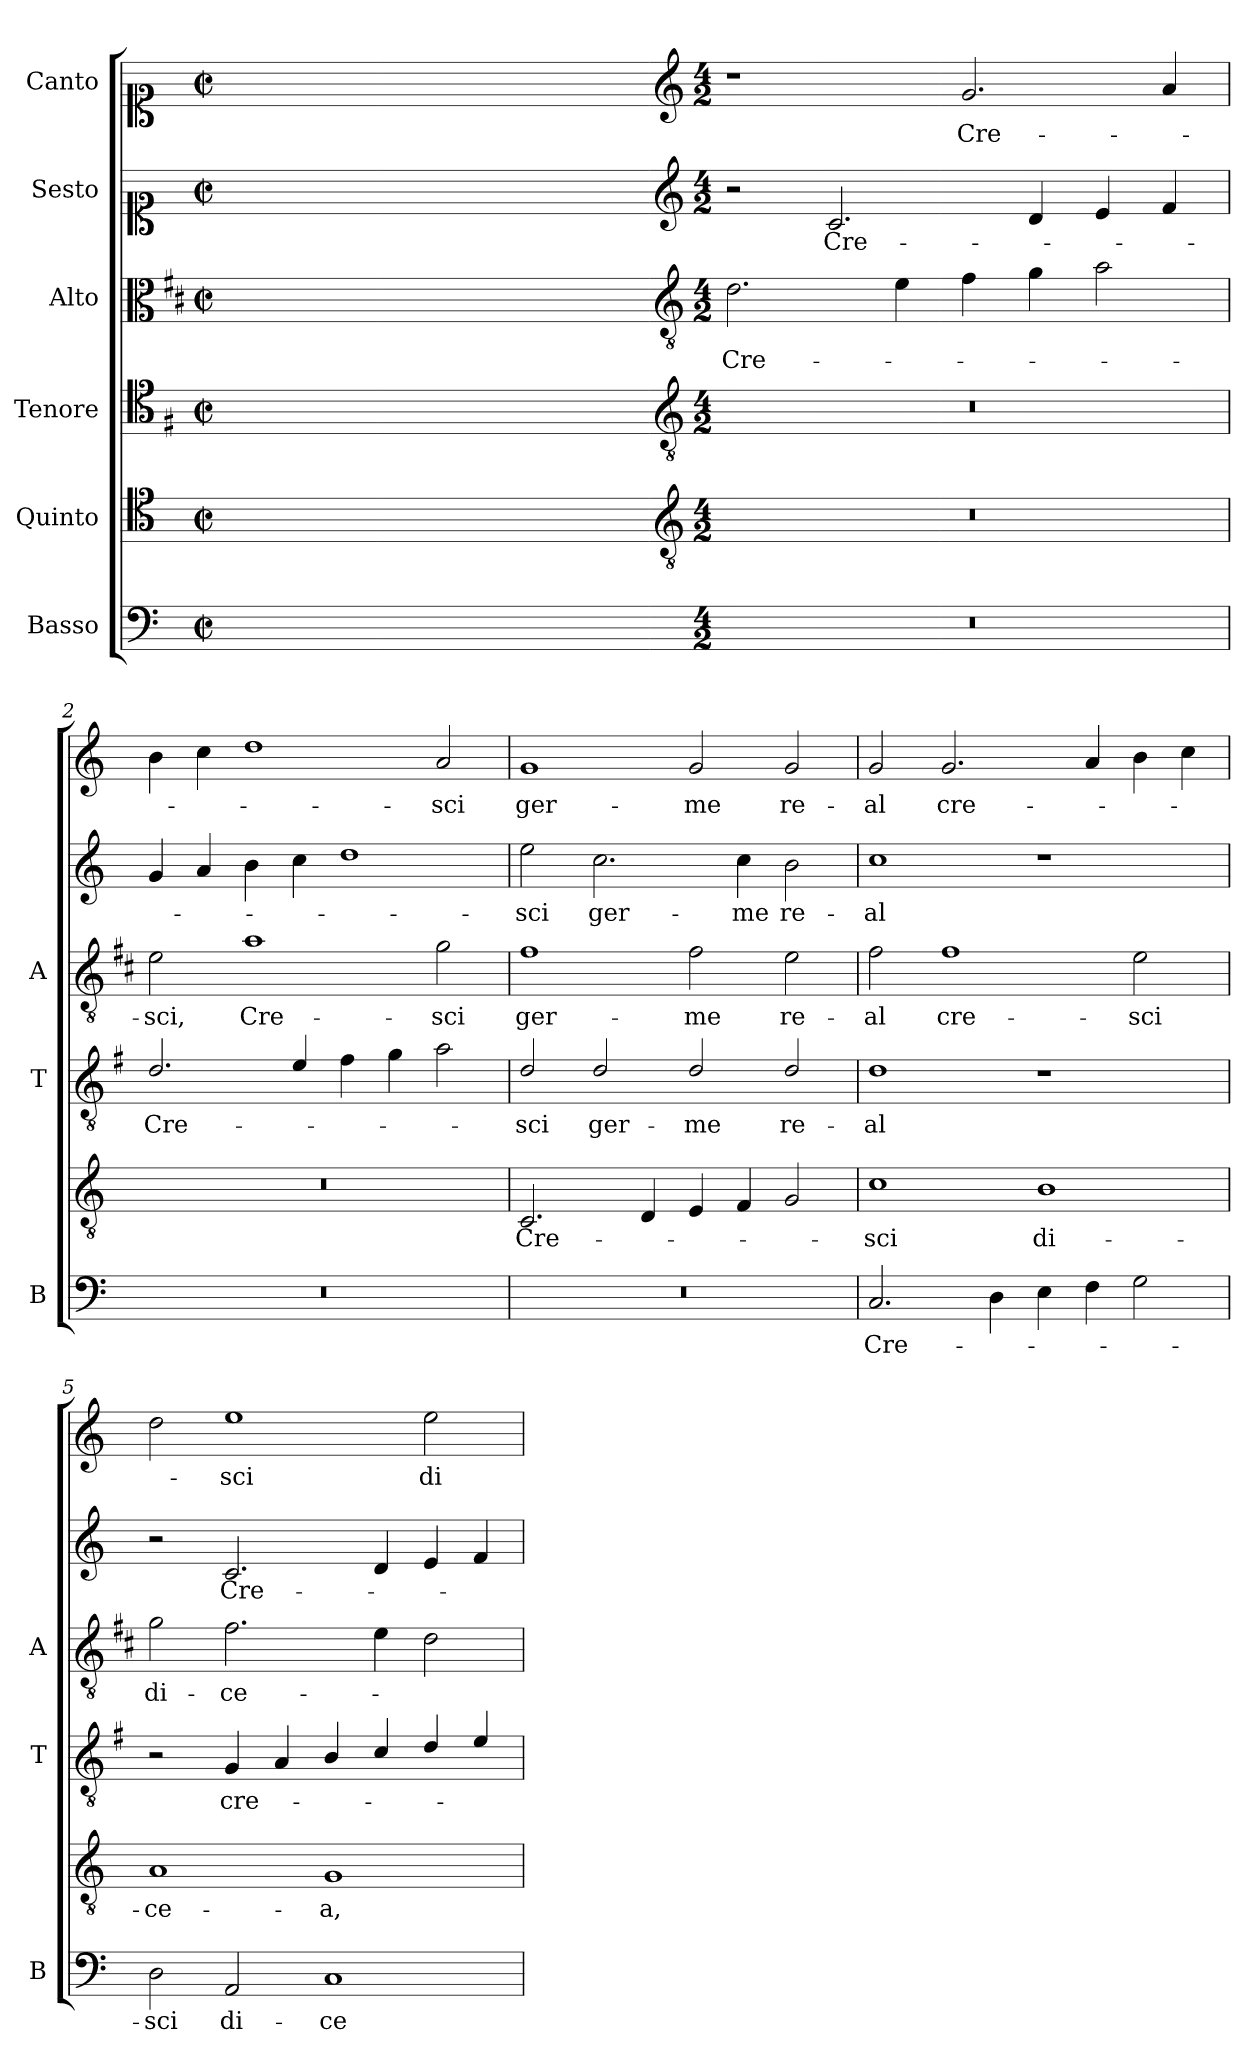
**kern	**text	**kern	**text	**kern	**text	**kern	**text	**kern	**text	**kern	**text
*part6	*part6	*part5	*part5	*part4	*part4	*part3	*part3	*part2	*part2	*part1	*part1
*staff6	*staff6	*staff5	*staff5	*staff4	*staff4	*staff3	*staff3	*staff2	*staff2	*staff1	*staff1
*I"Basso	*	*I"Quinto	*	*I"Tenore	*	*I"Alto	*	*I"Sesto	*	*I"Canto	*
*I'B	*	*	*	*I'T	*	*I'A	*	*	*	*	*
*clefF4	*	*clefC4	*	*clefC4	*	*clefC3	*	*clefC1	*	*clefC1	*
*	*	*	*	*ITrd4c7	*	*ITrd1c2	*	*	*	*	*
*k[]	*	*k[]	*	*k[]	*	*k[]	*	*k[]	*	*k[]	*
*C:	*	*C:	*	*C:	*	*C:	*	*C:	*	*C:	*
*M2/2	*	*M2/2	*	*M2/2	*	*M2/2	*	*M2/2	*	*M2/2	*
*met(c|)	*	*met(c|)	*	*met(c|)	*	*met(c|)	*	*met(c|)	*	*met(c|)	*
=	=	=	=	=	=	=	=	=	=	=	=
1ryy	.	1ryy	.	1ryy	.	1ryy	.	1ryy	.	1ryy	.
=1X-	=1X-	=1X-	=1X-	=1X-	=1X-	=1X-	=1X-	=1X-	=1X-	=1X-	=1X-
4ryy	.	4ryy	.	4ryy	.	4ryy	.	4ryy	.	4ryy	.
4ryy	.	4ryy	.	4ryy	.	4ryy	.	4ryy	.	4ryy	.
4ryy	.	4ryy	.	4ryy	.	4ryy	.	4ryy	.	4ryy	.
4ryy	.	4ryy	.	4ryy	.	4ryy	.	4ryy	.	4ryy	.
=1-	=1-	=1-	=1-	=1-	=1-	=1-	=1-	=1-	=1-	=1-	=1-
*	*	*clefGv2	*	*clefGv2	*	*clefGv2	*	*clefG2	*	*clefG2	*
*M4/2	*	*M4/2	*	*M4/2	*	*M4/2	*	*M4/2	*	*M4/2	*
!	!	!	!	!	!	!	!LO:LY:b	!	!	!	!
0r	.	0r	.	0r	.	2.c\	Cre-	2r	.	1r	.
!	!	!	!	!	!	!	!	!	!LO:LY:b	!	!
.	.	.	.	.	.	.	.	2.c/	Cre-	.	.
.	.	.	.	.	.	4d\	.	.	.	.	.
!	!	!	!	!	!	!	!	!	!	!	!LO:LY:b
.	.	.	.	.	.	4e\	.	.	.	2.g/	Cre-
.	.	.	.	.	.	4f\	.	4d/	.	.	.
.	.	.	.	.	.	2g\	.	4e/	.	.	.
.	.	.	.	.	.	.	.	4f/	.	4a/	.
=2	=2	=2	=2	=2	=2	=2	=2	=2	=2	=2	=2
!	!	!	!	!	!LO:LY:b	!	!LO:LY:b	!	!	!	!
0r	.	0r	.	2.G/	Cre-	2d\	-sci,	4g/	.	4b\	.
.	.	.	.	.	.	.	.	4a/	.	4cc\	.
!	!	!	!	!	!	!	!LO:LY:b	!	!	!	!
.	.	.	.	.	.	1g	Cre-	4b\	.	1dd	.
.	.	.	.	4A/	.	.	.	4cc\	.	.	.
.	.	.	.	4B\	.	.	.	1dd	.	.	.
.	.	.	.	4c\	.	.	.	.	.	.	.
!	!	!	!	!	!	!	!LO:LY:b	!	!	!	!LO:LY:b
.	.	.	.	2d\	.	2f\	-sci	.	.	2a/	-sci
=3	=3	=3	=3	=3	=3	=3	=3	=3	=3	=3	=3
!	!	!	!LO:LY:b	!	!LO:LY:b	!	!LO:LY:b	!	!LO:LY:b	!	!LO:LY:b
0r	.	2.C/	Cre-	2G/	-sci	1e	ger-	2ee\	-sci	1g	ger-
!	!	!	!	!	!LO:LY:b	!	!	!	!LO:LY:b	!	!
.	.	.	.	2G/	ger-	.	.	2.cc\	ger-	.	.
.	.	4D/	.	.	.	.	.	.	.	.	.
!	!	!	!	!	!LO:LY:b	!	!LO:LY:b	!	!	!	!LO:LY:b
.	.	4E/	.	2G/	-me	2e\	-me	.	.	2g/	-me
!	!	!	!	!	!	!	!	!	!LO:LY:b	!	!
.	.	4F/	.	.	.	.	.	4cc\	-me	.	.
!	!	!	!	!	!LO:LY:b	!	!LO:LY:b	!	!LO:LY:b	!	!LO:LY:b
.	.	2G/	.	2G/	re-	2d\	re-	2b\	re-	2g/	re-
!!LO:LB:g=z
=4	=4	=4	=4	=4	=4	=4	=4	=4	=4	=4	=4
!	!LO:LY:b	!	!LO:LY:b	!	!LO:LY:b	!	!LO:LY:b	!	!LO:LY:b	!	!LO:LY:b
2.C/	Cre-	1c	-sci	1G	-al	2e\	-al	1cc	-al	2g/	-al
!	!	!	!	!	!	!	!LO:LY:b	!	!	!	!LO:LY:b
.	.	.	.	.	.	1e	cre-	.	.	2.g/	cre-
4D\	.	.	.	.	.	.	.	.	.	.	.
!	!	!	!LO:LY:b	!	!	!	!	!	!	!	!
4E\	.	1B	di-	1r	.	.	.	1r	.	.	.
4F\	.	.	.	.	.	.	.	.	.	4a/	.
!	!	!	!	!	!	!	!LO:LY:b	!	!	!	!
2G\	.	.	.	.	.	2d\	-sci	.	.	4b\	.
.	.	.	.	.	.	.	.	.	.	4cc\	.
=5	=5	=5	=5	=5	=5	=5	=5	=5	=5	=5	=5
!	!LO:LY:b	!	!LO:LY:b	!	!	!	!LO:LY:b	!	!	!	!
2D\	-sci	1A	-ce-	2r	.	2f\	di-	2r	.	2dd\	.
!	!LO:LY:b	!	!	!	!LO:LY:b	!	!LO:LY:b	!	!LO:LY:b	!	!LO:LY:b
2AA/	di-	.	.	4C/	cre-	2.e\	-ce-	2.c/	Cre-	1ee	-sci
.	.	.	.	4D/	.	.	.	.	.	.	.
!	!LO:LY:b	!	!LO:LY:b	!	!	!	!	!	!	!	!
1C	-ce-	1G	-a,	4E/	.	.	.	.	.	.	.
.	.	.	.	4F/	.	4d\	.	4d/	.	.	.
!	!	!	!	!	!	!	!	!	!	!	!LO:LY:b
.	.	.	.	4G/	.	2c\	.	4e/	.	2ee\	di-
.	.	.	.	4A/	.	.	.	4f/	.	.	.
=	=	=	=	=	=	=	=	=	=	=	=
*-	*-	*-	*-	*-	*-	*-	*-	*-	*-	*-	*-
